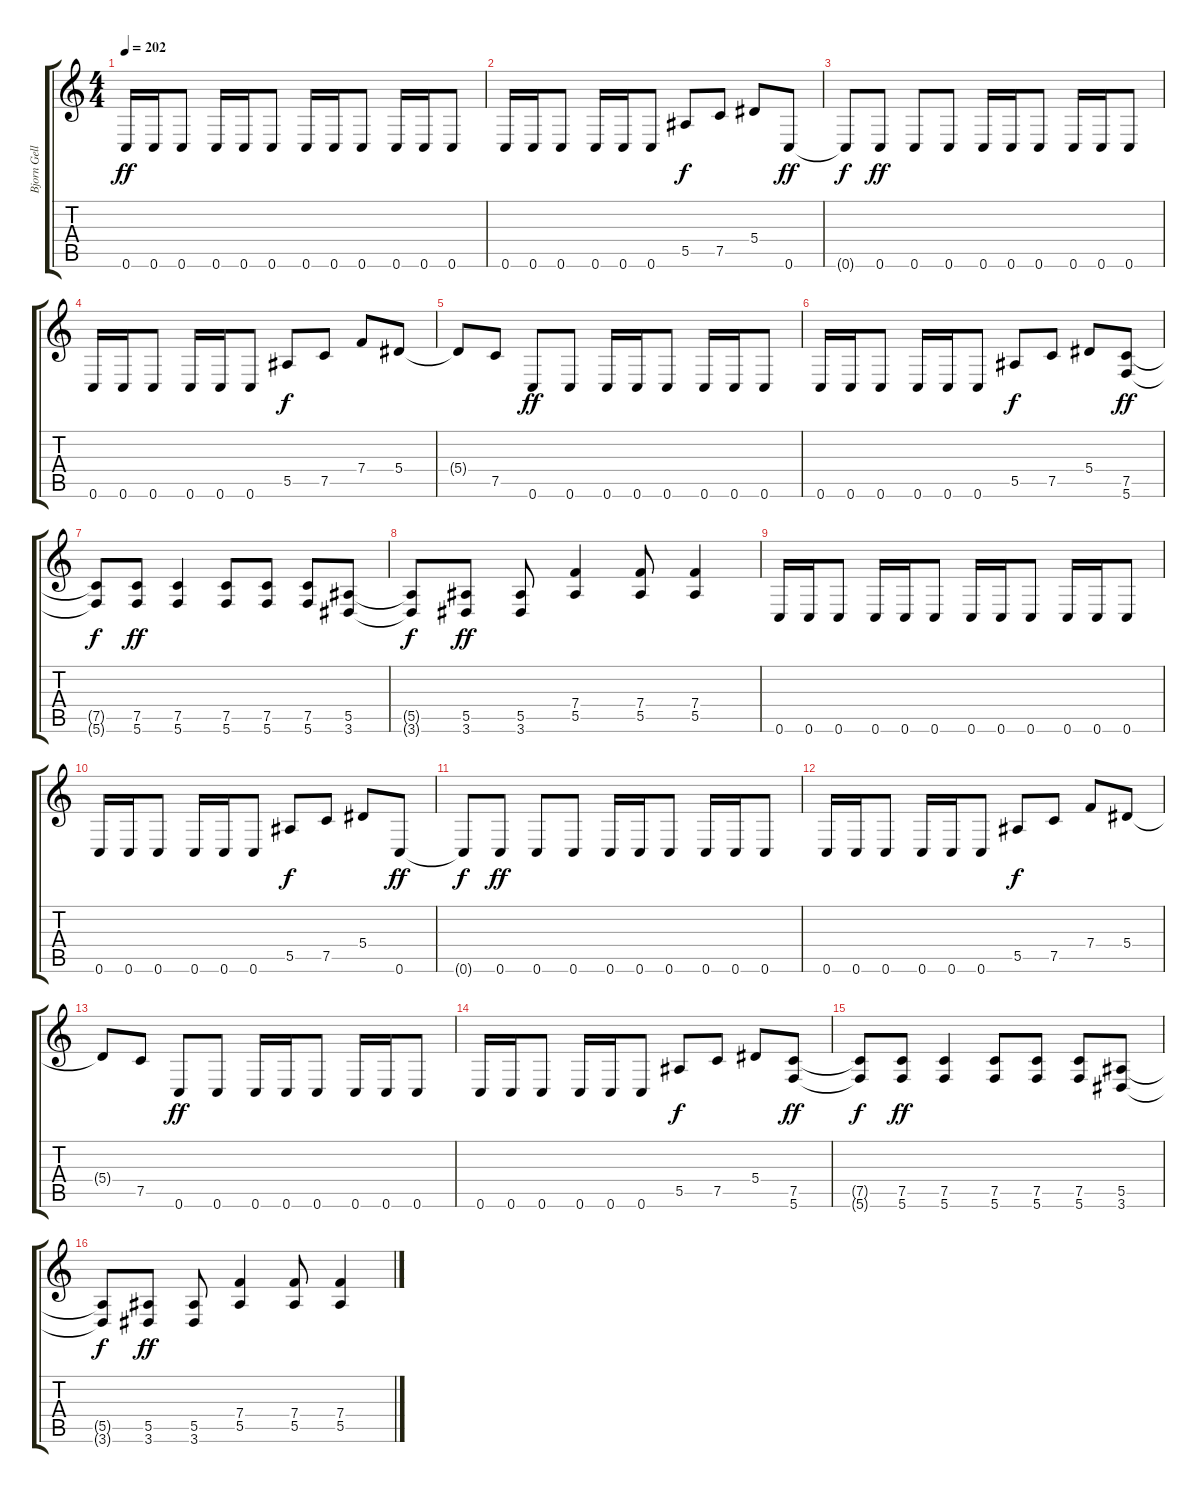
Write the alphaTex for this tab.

\track ("Bjorn Gellotte" "Bjorn Gell") {instrument distortionguitar}
\staff {score tabs}
\tuning (C4 G3 Eb3 Bb2 F2 C2) {hide}
\ts (4 4)
\tempo 202
\clef g2
\ks c
0.6.16{dy ff instrument distortionguitar} 0.6.16 0.6.8 0.6.16 0.6.16 0.6.8 0.6.16 0.6.16 0.6.8 0.6.16 0.6.16 0.6.8 |
0.6.16 0.6.16 0.6.8 0.6.16 0.6.16 0.6.8 5.5.8{dy f} 7.5.8 5.4.8 0.6.8{dy ff} |
0.6{t}.8{dy f} 0.6.8{dy ff} 0.6.8 0.6.8 0.6.16 0.6.16 0.6.8 0.6.16 0.6.16 0.6.8 |
0.6.16 0.6.16 0.6.8 0.6.16 0.6.16 0.6.8 5.5.8{dy f} 7.5.8 7.4.8 5.4.8 |
5.4{t}.8 7.5.8 0.6.8{dy ff} 0.6.8 0.6.16 0.6.16 0.6.8 0.6.16 0.6.16 0.6.8 |
0.6.16 0.6.16 0.6.8 0.6.16 0.6.16 0.6.8 5.5.8{dy f} 7.5.8 5.4.8 (7.5 5.6).8{dy ff} |
(7.5{t} 5.6{t}).8{dy f} (7.5 5.6).8{dy ff} (7.5 5.6).4 (7.5 5.6).8 (7.5 5.6).8 (7.5 5.6).8 (5.5 3.6).8 |
(5.5{t} 3.6{t}).8{dy f} (5.5 3.6).8{dy ff} (5.5 3.6).8 (7.4 5.5).4 (7.4 5.5).8 (7.4 5.5).4 |
0.6.16 0.6.16 0.6.8 0.6.16 0.6.16 0.6.8 0.6.16 0.6.16 0.6.8 0.6.16 0.6.16 0.6.8 |
0.6.16 0.6.16 0.6.8 0.6.16 0.6.16 0.6.8 5.5.8{dy f} 7.5.8 5.4.8 0.6.8{dy ff} |
0.6{t}.8{dy f} 0.6.8{dy ff} 0.6.8 0.6.8 0.6.16 0.6.16 0.6.8 0.6.16 0.6.16 0.6.8 |
0.6.16 0.6.16 0.6.8 0.6.16 0.6.16 0.6.8 5.5.8{dy f} 7.5.8 7.4.8 5.4.8 |
5.4{t}.8 7.5.8 0.6.8{dy ff} 0.6.8 0.6.16 0.6.16 0.6.8 0.6.16 0.6.16 0.6.8 |
0.6.16 0.6.16 0.6.8 0.6.16 0.6.16 0.6.8 5.5.8{dy f} 7.5.8 5.4.8 (7.5 5.6).8{dy ff} |
(7.5{t} 5.6{t}).8{dy f} (7.5 5.6).8{dy ff} (7.5 5.6).4 (7.5 5.6).8 (7.5 5.6).8 (7.5 5.6).8 (5.5 3.6).8 |
(5.5{t} 3.6{t}).8{dy f} (5.5 3.6).8{dy ff} (5.5 3.6).8 (7.4 5.5).4 (7.4 5.5).8 (7.4 5.5).4
